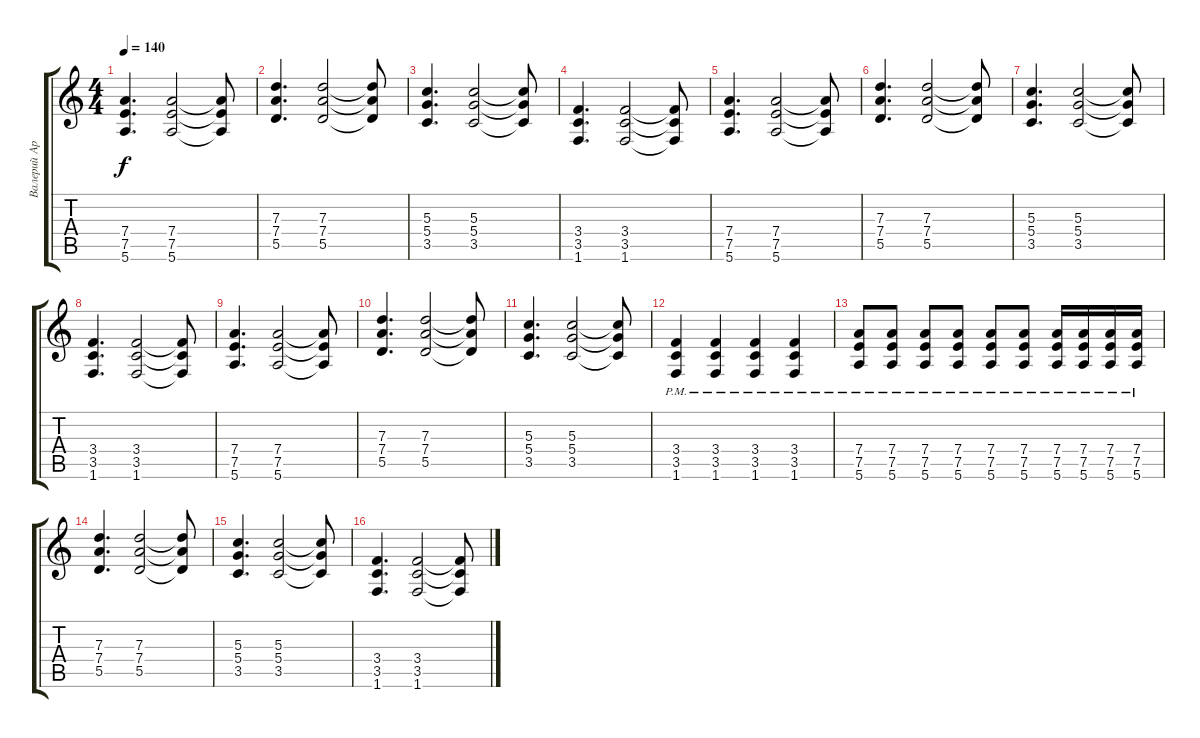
\track ("Валерий Аркадин" "Валерий Ар") {instrument distortionguitar}
\staff {score tabs}
\tuning (E4 B3 G3 D3 A2 E2) {hide}
\ts (4 4)
\tempo 140
\clef g2
\ks c
(7.4 7.5 5.6).4{d dy f} (7.4 7.5 5.6).2 (7.4{t} 7.5{t} 5.6{t}).8 |
(7.3 7.4 5.5).4{d} (7.3 7.4 5.5).2 (7.3{t} 7.4{t} 5.5{t}).8 |
(5.3 5.4 3.5).4{d} (5.3 5.4 3.5).2 (5.3{t} 5.4{t} 3.5{t}).8 |
(3.4 3.5 1.6).4{d} (3.4 3.5 1.6).2 (3.4{t} 3.5{t} 1.6{t}).8 |
(7.4 7.5 5.6).4{d} (7.4 7.5 5.6).2 (7.4{t} 7.5{t} 5.6{t}).8 |
(7.3 7.4 5.5).4{d} (7.3 7.4 5.5).2 (7.3{t} 7.4{t} 5.5{t}).8 |
(5.3 5.4 3.5).4{d} (5.3 5.4 3.5).2 (5.3{t} 5.4{t} 3.5{t}).8 |
(3.4 3.5 1.6).4{d} (3.4 3.5 1.6).2 (3.4{t} 3.5{t} 1.6{t}).8 |
(7.4 7.5 5.6).4{d} (7.4 7.5 5.6).2 (7.4{t} 7.5{t} 5.6{t}).8 |
(7.3 7.4 5.5).4{d} (7.3 7.4 5.5).2 (7.3{t} 7.4{t} 5.5{t}).8 |
(5.3 5.4 3.5).4{d} (5.3 5.4 3.5).2 (5.3{t} 5.4{t} 3.5{t}).8 |
(3.4{pm} 3.5{pm} 1.6{pm}).4 (3.4{pm} 3.5{pm} 1.6{pm}).4 (3.4{pm} 3.5{pm} 1.6{pm}).4 (3.4{pm} 3.5{pm} 1.6{pm}).4 |
(7.4{pm} 7.5{pm} 5.6{pm}).8 (7.4{pm} 7.5{pm} 5.6{pm}).8 (7.4{pm} 7.5{pm} 5.6{pm}).8 (7.4{pm} 7.5{pm} 5.6{pm}).8 (7.4{pm} 7.5{pm} 5.6{pm}).8 (7.4{pm} 7.5{pm} 5.6{pm}).8 (7.4{pm} 7.5{pm} 5.6{pm}).16 (7.4{pm} 7.5{pm} 5.6{pm}).16 (7.4{pm} 7.5{pm} 5.6{pm}).16 (7.4{pm} 7.5{pm} 5.6{pm}).16 |
(7.3 7.4 5.5).4{d} (7.3 7.4 5.5).2 (7.3{t} 7.4{t} 5.5{t}).8 |
(5.3 5.4 3.5).4{d} (5.3 5.4 3.5).2 (5.3{t} 5.4{t} 3.5{t}).8 |
(3.4 3.5 1.6).4{d} (3.4 3.5 1.6).2 (3.4{t} 3.5{t} 1.6{t}).8
